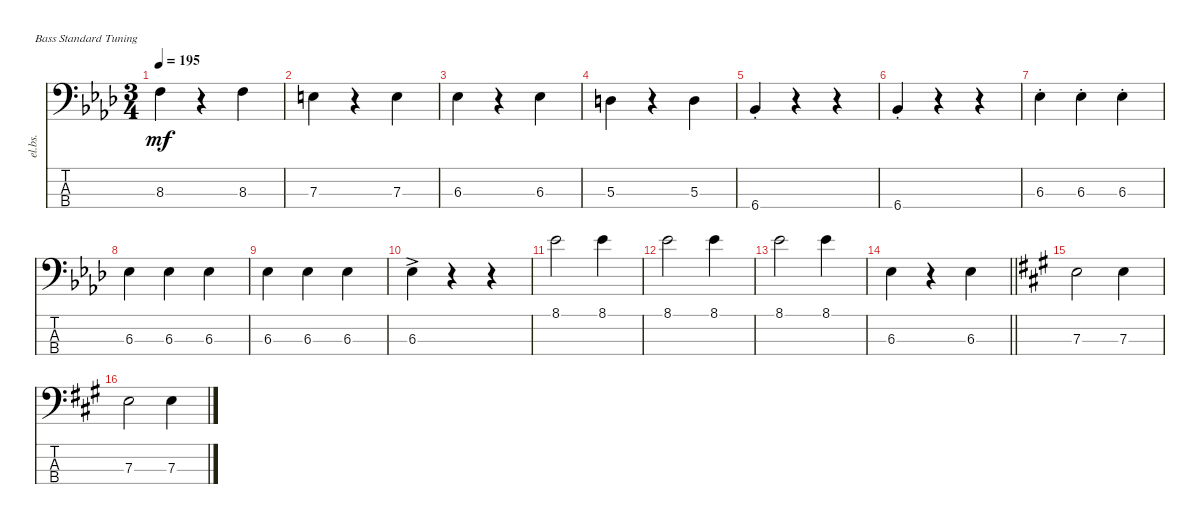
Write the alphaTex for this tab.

\defaultSystemsLayout 4
\bracketExtendMode nobrackets
\track ("Electric Bass" "el.bs.") {defaultSystemsLayout 6 instrument electricbassfinger}
\staff {score tabs}
\tuning (G2 D2 A1 E1)
\ts (3 4)
\tempo 195
\clef f4
\ks ab
8.3{acc forcenatural}.4{dy mf beam Down} r.4{beam Down} 8.3{acc forcenatural}.4{beam Down} |
7.3{acc forcenatural}.4{beam Down} r.4{beam Down} 7.3{acc forcenatural}.4{beam Down} |
6.3{acc b}.4{beam Down} r.4{beam Down} 6.3{acc b}.4{beam Down} |
5.3{acc forcenatural}.4{beam Down} r.4{beam Down} 5.3{acc forcenatural}.4{beam Down} |
6.4{st acc b}.4{beam Up} r.4{beam Down} r.4{beam Down} |
6.4{st acc b}.4{beam Up} r.4{beam Down} r.4{beam Down} |
6.3{st acc b}.4{beam Down} 6.3{st acc b}.4{beam Down} 6.3{st acc b}.4{beam Down} |
6.3{acc b}.4{beam Down} 6.3{acc b}.4{beam Down} 6.3{acc b}.4{beam Down} |
6.3{acc b}.4{beam Down} 6.3{acc b}.4{beam Down} 6.3{acc b}.4{beam Down} |
6.3{ac acc b}.4{beam Down} r.4{beam Down} r.4{beam Down} |
8.1{acc b}.2{beam Down} 8.1{acc b}.4{beam Down} |
8.1{acc b}.2{beam Down} 8.1{acc b}.4{beam Down} |
8.1{acc b}.2{beam Down} 8.1{acc b}.4{beam Down} |
\barLineRight lightlight
6.3{acc b}.4{beam Down} r.4{beam Down} 6.3{acc b}.4{beam Down} |
\ks a
7.3{acc forcenatural}.2{beam Down} 7.3{acc forcenatural}.4{beam Down} |
7.3{acc forcenatural}.2{beam Down} 7.3{acc forcenatural}.4{beam Down}
